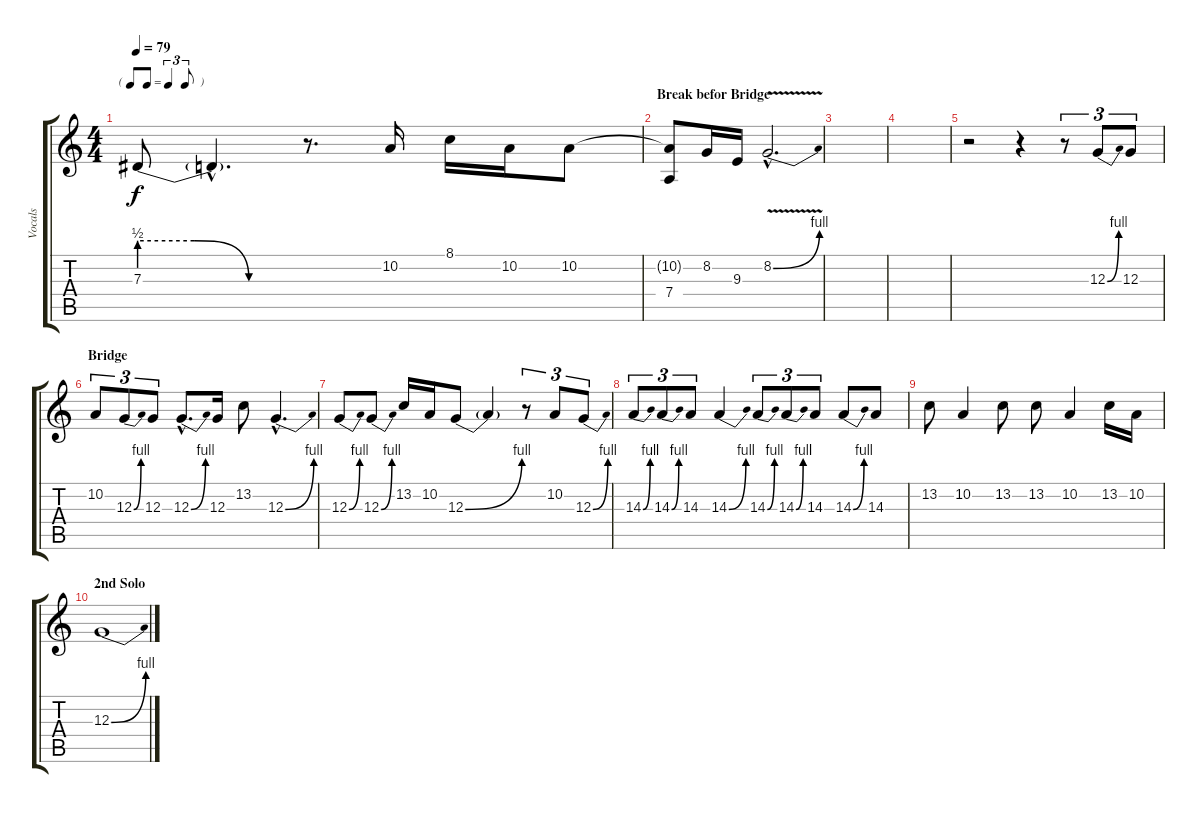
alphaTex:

\track ("Vocals" "Vocals") {instrument lead6voice}
\staff {score tabs}
\tuning (E4 B3 G3 D3 A2 E2) {hide}
\ts (4 4)
\tf triplet8th
\tempo 79
\clef g2
\ks c
7.3{be (custom 0 2 20 2 40 0 60 0)}.8{dy f} 7.3{hac t}.4{d} r.8{d} 10.2.16 8.1.16 10.2.16 10.2.8 |
\section ("" "Break befor Bridge")
(10.2{t} 7.4{t}).8 8.2.16 9.3.16 8.2{be (bend 0 0 60 4) v hac}.2{d} |
|
|
r.2 r.4 r.8{tu (3 2)} 12.3{be (bend 0 0 60 4)}.8{tu (3 2)} 12.3.8{tu (3 2)} |
\section ("" "Bridge")
10.2.8{tu (3 2)} 12.3{be (bend 0 0 60 4)}.8{tu (3 2)} 12.3.8{tu (3 2)} 12.3{be (bend 0 0 60 4) hac}.8{d} 12.3.16 13.2.8 12.3{be (bend 0 0 60 4) hac}.4{d} |
12.3{be (bend 0 0 60 4)}.8 12.3{be (bend 0 0 60 4)}.8 13.2.16 10.2.16 12.3{be (bend 0 0 60 4)}.8 12.3{t}.4 r.8{tu (3 2)} 10.2.8{tu (3 2)} 12.3{be (bend 0 0 60 4)}.8{tu (3 2)} |
14.3{be (bend 0 0 60 4)}.8{tu (3 2)} 14.3{be (bend 0 0 60 4)}.8{tu (3 2)} 14.3.8{tu (3 2)} 14.3{be (bend 0 0 60 4)}.4 14.3{be (bend 0 0 60 4)}.8{tu (3 2)} 14.3{be (bend 0 0 60 4)}.8{tu (3 2)} 14.3.8{tu (3 2)} 14.3{be (bend 0 0 60 4)}.8 14.3.8 |
13.2.8 10.2.4 13.2.8 13.2.8 10.2.4 13.2.16 10.2.16 |
\section ("" "2nd Solo")
12.3{be (bend 0 0 60 4)}.1
